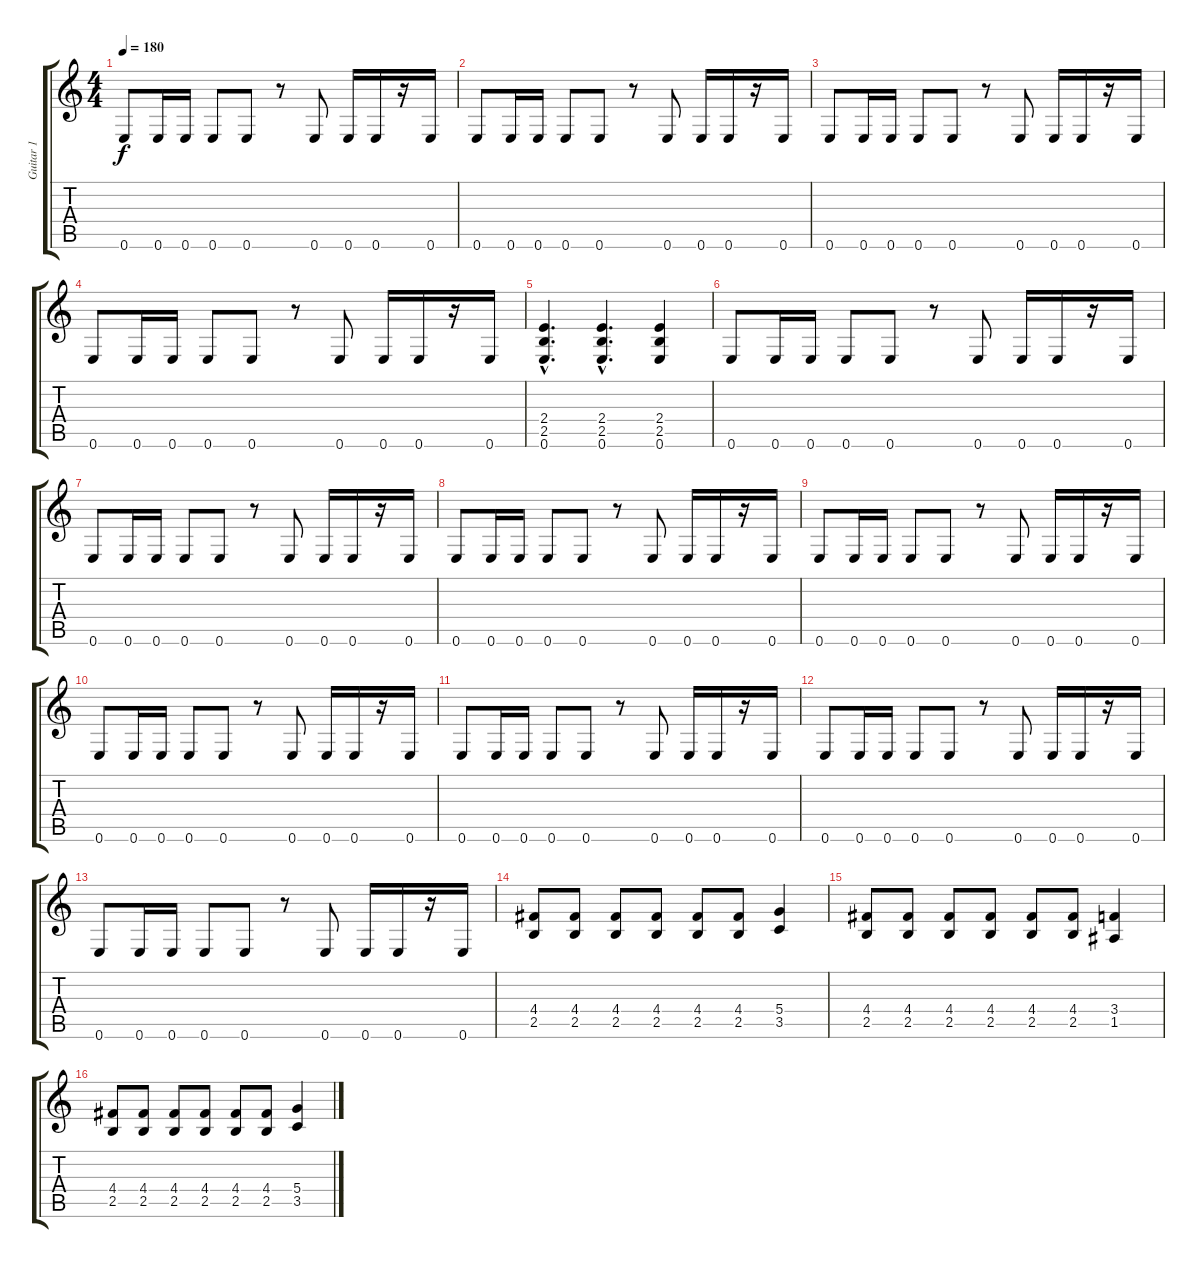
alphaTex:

\track ("Guitar 1" "Guitar 1") {instrument distortionguitar}
\staff {score tabs}
\tuning (E4 B3 G3 D3 A2 E2) {hide}
\ts (4 4)
\tempo 180
\clef g2
\ks c
0.6.8{dy f} 0.6.16 0.6.16 0.6.8 0.6.8 r.8 0.6.8 0.6.16 0.6.16 r.16 0.6.16 |
0.6.8 0.6.16 0.6.16 0.6.8 0.6.8 r.8 0.6.8 0.6.16 0.6.16 r.16 0.6.16 |
0.6.8 0.6.16 0.6.16 0.6.8 0.6.8 r.8 0.6.8 0.6.16 0.6.16 r.16 0.6.16 |
0.6.8 0.6.16 0.6.16 0.6.8 0.6.8 r.8 0.6.8 0.6.16 0.6.16 r.16 0.6.16 |
(2.4{hac} 2.5{hac} 0.6{hac}).4{d} (2.4{hac} 2.5{hac} 0.6{hac}).4{d} (2.4 2.5 0.6).4 |
0.6.8 0.6.16 0.6.16 0.6.8 0.6.8 r.8 0.6.8 0.6.16 0.6.16 r.16 0.6.16 |
0.6.8 0.6.16 0.6.16 0.6.8 0.6.8 r.8 0.6.8 0.6.16 0.6.16 r.16 0.6.16 |
0.6.8 0.6.16 0.6.16 0.6.8 0.6.8 r.8 0.6.8 0.6.16 0.6.16 r.16 0.6.16 |
0.6.8 0.6.16 0.6.16 0.6.8 0.6.8 r.8 0.6.8 0.6.16 0.6.16 r.16 0.6.16 |
0.6.8 0.6.16 0.6.16 0.6.8 0.6.8 r.8 0.6.8 0.6.16 0.6.16 r.16 0.6.16 |
0.6.8 0.6.16 0.6.16 0.6.8 0.6.8 r.8 0.6.8 0.6.16 0.6.16 r.16 0.6.16 |
0.6.8 0.6.16 0.6.16 0.6.8 0.6.8 r.8 0.6.8 0.6.16 0.6.16 r.16 0.6.16 |
0.6.8 0.6.16 0.6.16 0.6.8 0.6.8 r.8 0.6.8 0.6.16 0.6.16 r.16 0.6.16 |
(4.4 2.5).8 (4.4 2.5).8 (4.4 2.5).8 (4.4 2.5).8 (4.4 2.5).8 (4.4 2.5).8 (5.4 3.5).4 |
(4.4 2.5).8 (4.4 2.5).8 (4.4 2.5).8 (4.4 2.5).8 (4.4 2.5).8 (4.4 2.5).8 (3.4 1.5).4 |
(4.4 2.5).8 (4.4 2.5).8 (4.4 2.5).8 (4.4 2.5).8 (4.4 2.5).8 (4.4 2.5).8 (5.4 3.5).4
